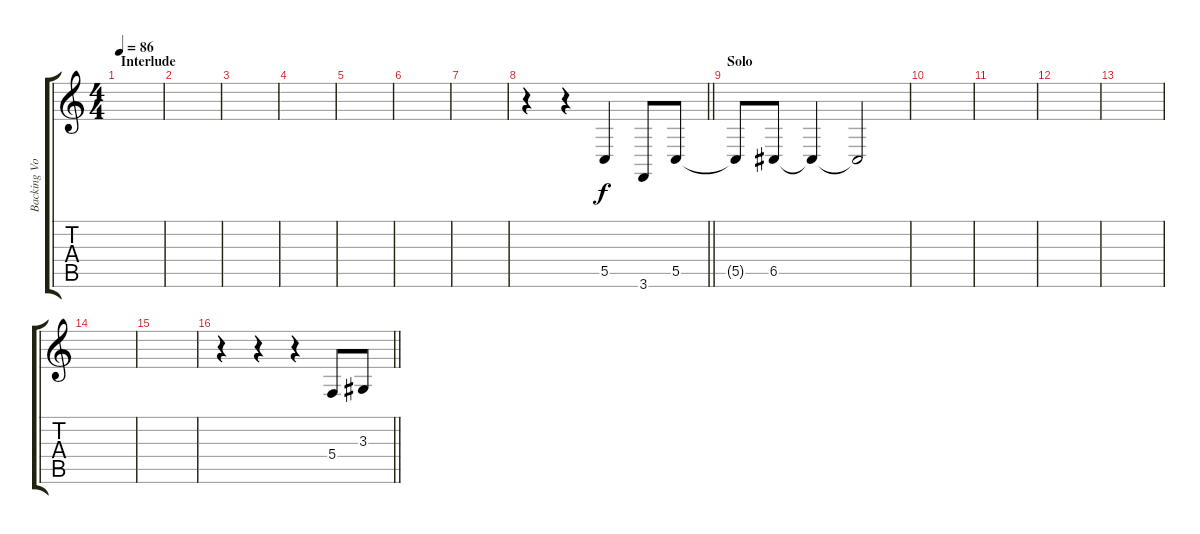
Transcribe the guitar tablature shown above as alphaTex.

\track ("Backing Vocals" "Backing Vo") {instrument lead6voice}
\staff {score tabs}
\tuning (D4 A3 F3 C3 G2 D2) {hide}
\ts (4 4)
\section ("" "Interlude")
\tempo 86
\clef g2
\ks c
|
|
|
|
|
|
|
\barLineRight lightlight
r.4 r.4 5.5.4 3.6.8 5.5.8 |
\section ("" "Solo")
5.5{t}.8 6.5.8 6.5{t}.4 6.5{t}.2 |
|
|
|
|
|
|
\barLineRight lightlight
r.4 r.4 r.4 5.4.8 3.3.8
